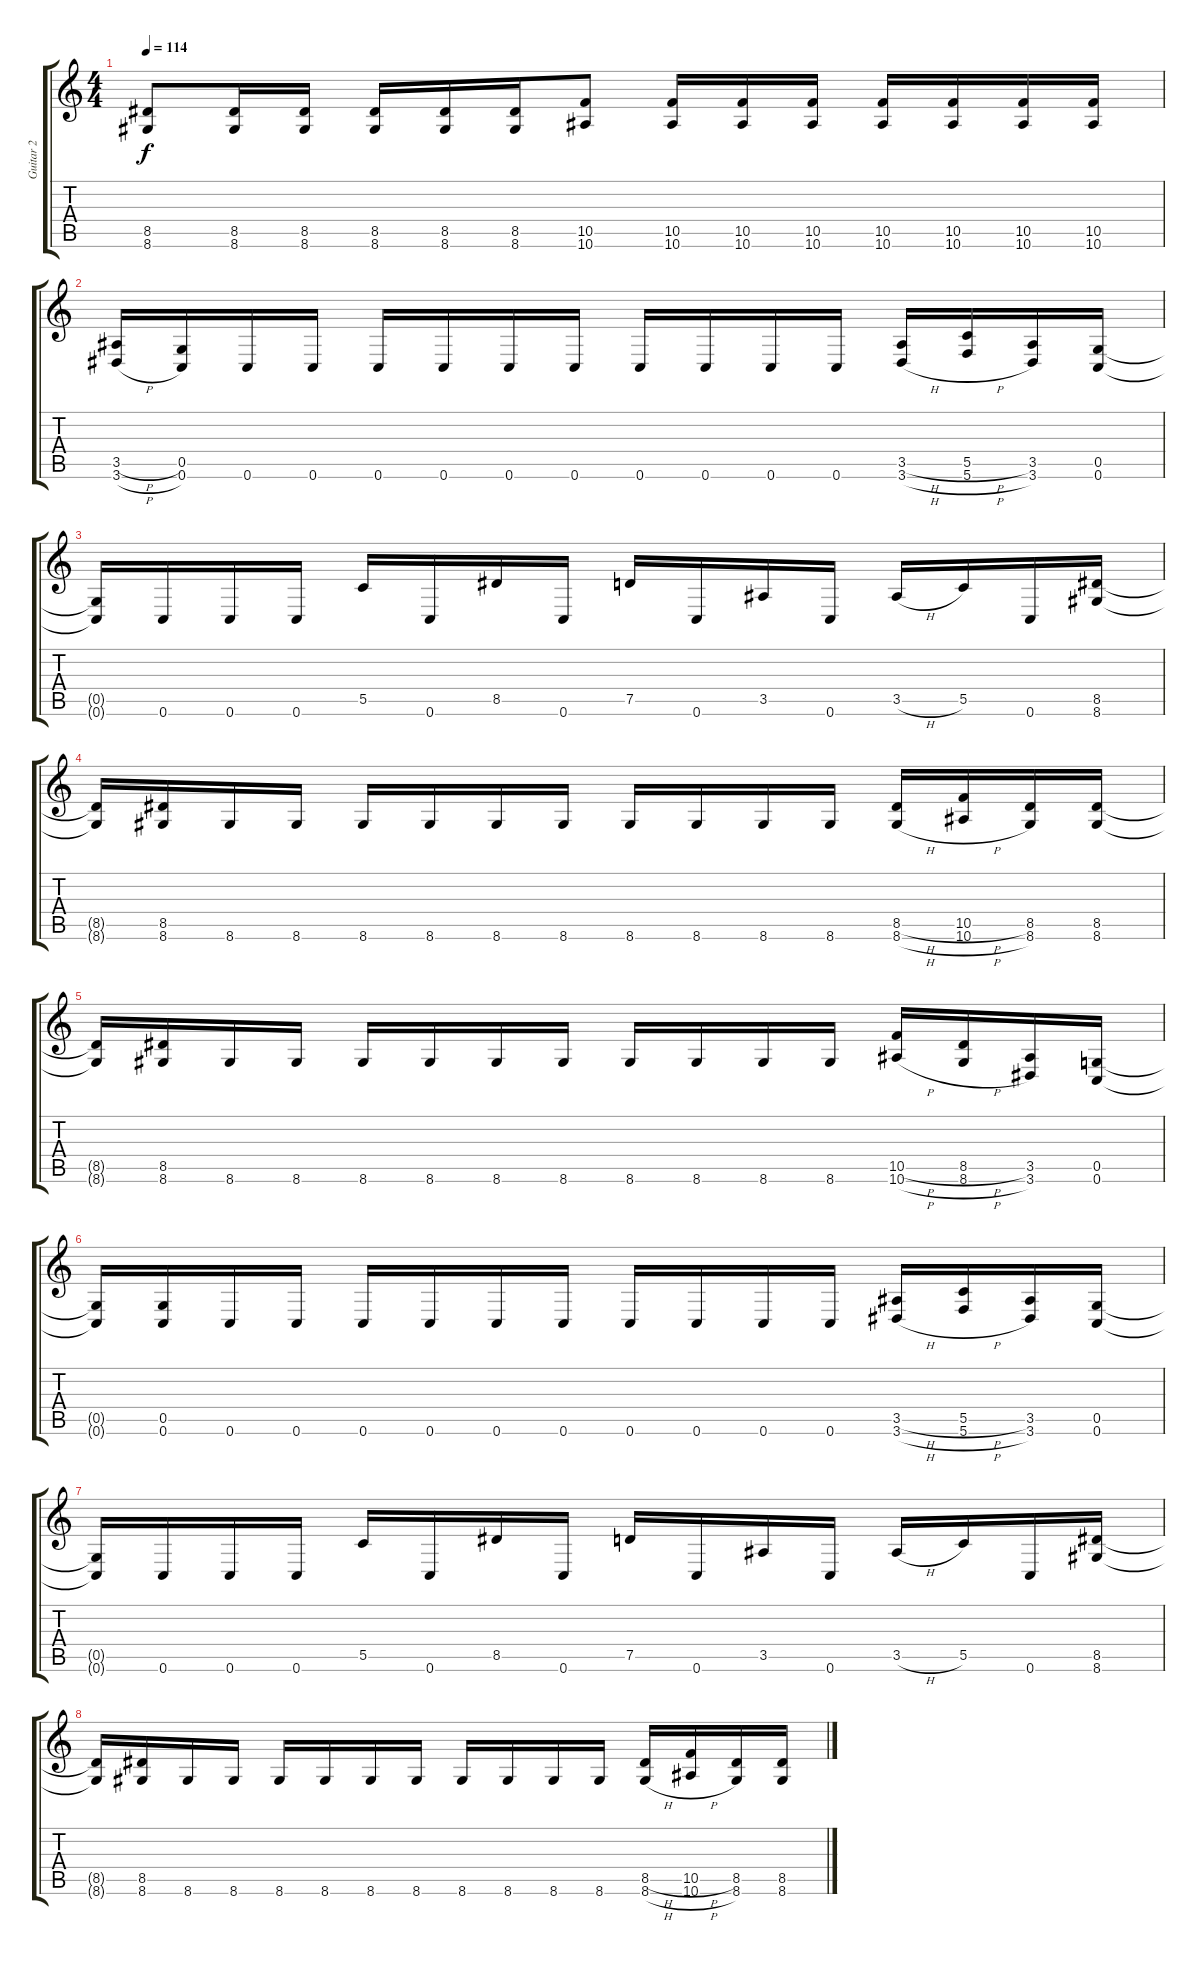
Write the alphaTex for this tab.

\track ("Guitar 2" "Guitar 2") {instrument distortionguitar bank 255}
\staff {score tabs}
\tuning (E4 C4 G3 C3 G2 C2) {hide}
\ts (4 4)
\tempo 114
\clef g2
\ks c
(8.5 8.6).8{dy f} (8.5 8.6).16 (8.5 8.6).16 (8.5 8.6).16 (8.5 8.6).16 (8.5 8.6).16 (10.5 10.6).8 (10.5 10.6).16 (10.5 10.6).16 (10.5 10.6).16 (10.5 10.6).16 (10.5 10.6).16 (10.5 10.6).16 (10.5 10.6).16 |
(3.5{h} 3.6{h}).16 (0.5 0.6).16 0.6.16 0.6.16 0.6.16 0.6.16 0.6.16 0.6.16 0.6.16 0.6.16 0.6.16 0.6.16 (3.5{h} 3.6{h}).16 (5.5{h} 5.6{h}).16 (3.5 3.6).16 (0.5 0.6).16 |
(0.5{t} 0.6{t}).16 0.6.16 0.6.16 0.6.16 5.5.16 0.6.16 8.5.16 0.6.16 7.5.16 0.6.16 3.5.16 0.6.16 3.5{h}.16 5.5.16 0.6.16 (8.5 8.6).16 |
(8.5{t} 8.6{t}).16 (8.5 8.6).16 8.6.16 8.6.16 8.6.16 8.6.16 8.6.16 8.6.16 8.6.16 8.6.16 8.6.16 8.6.16 (8.5{h} 8.6{h}).16 (10.5{h} 10.6{h}).16 (8.5 8.6).16 (8.5 8.6).16 |
(8.5{t} 8.6{t}).16 (8.5 8.6).16 8.6.16 8.6.16 8.6.16 8.6.16 8.6.16 8.6.16 8.6.16 8.6.16 8.6.16 8.6.16 (10.5{h} 10.6{h}).16 (8.5{h} 8.6{h}).16 (3.5 3.6).16 (0.5 0.6).16 |
(0.5{t} 0.6{t}).16 (0.5 0.6).16 0.6.16 0.6.16 0.6.16 0.6.16 0.6.16 0.6.16 0.6.16 0.6.16 0.6.16 0.6.16 (3.5{h} 3.6{h}).16 (5.5{h} 5.6{h}).16 (3.5 3.6).16 (0.5 0.6).16 |
(0.5{t} 0.6{t}).16 0.6.16 0.6.16 0.6.16 5.5.16 0.6.16 8.5.16 0.6.16 7.5.16 0.6.16 3.5.16 0.6.16 3.5{h}.16 5.5.16 0.6.16 (8.5 8.6).16 |
(8.5{t} 8.6{t}).16 (8.5 8.6).16 8.6.16 8.6.16 8.6.16 8.6.16 8.6.16 8.6.16 8.6.16 8.6.16 8.6.16 8.6.16 (8.5{h} 8.6{h}).16 (10.5{h} 10.6{h}).16 (8.5 8.6).16 (8.5 8.6).16
